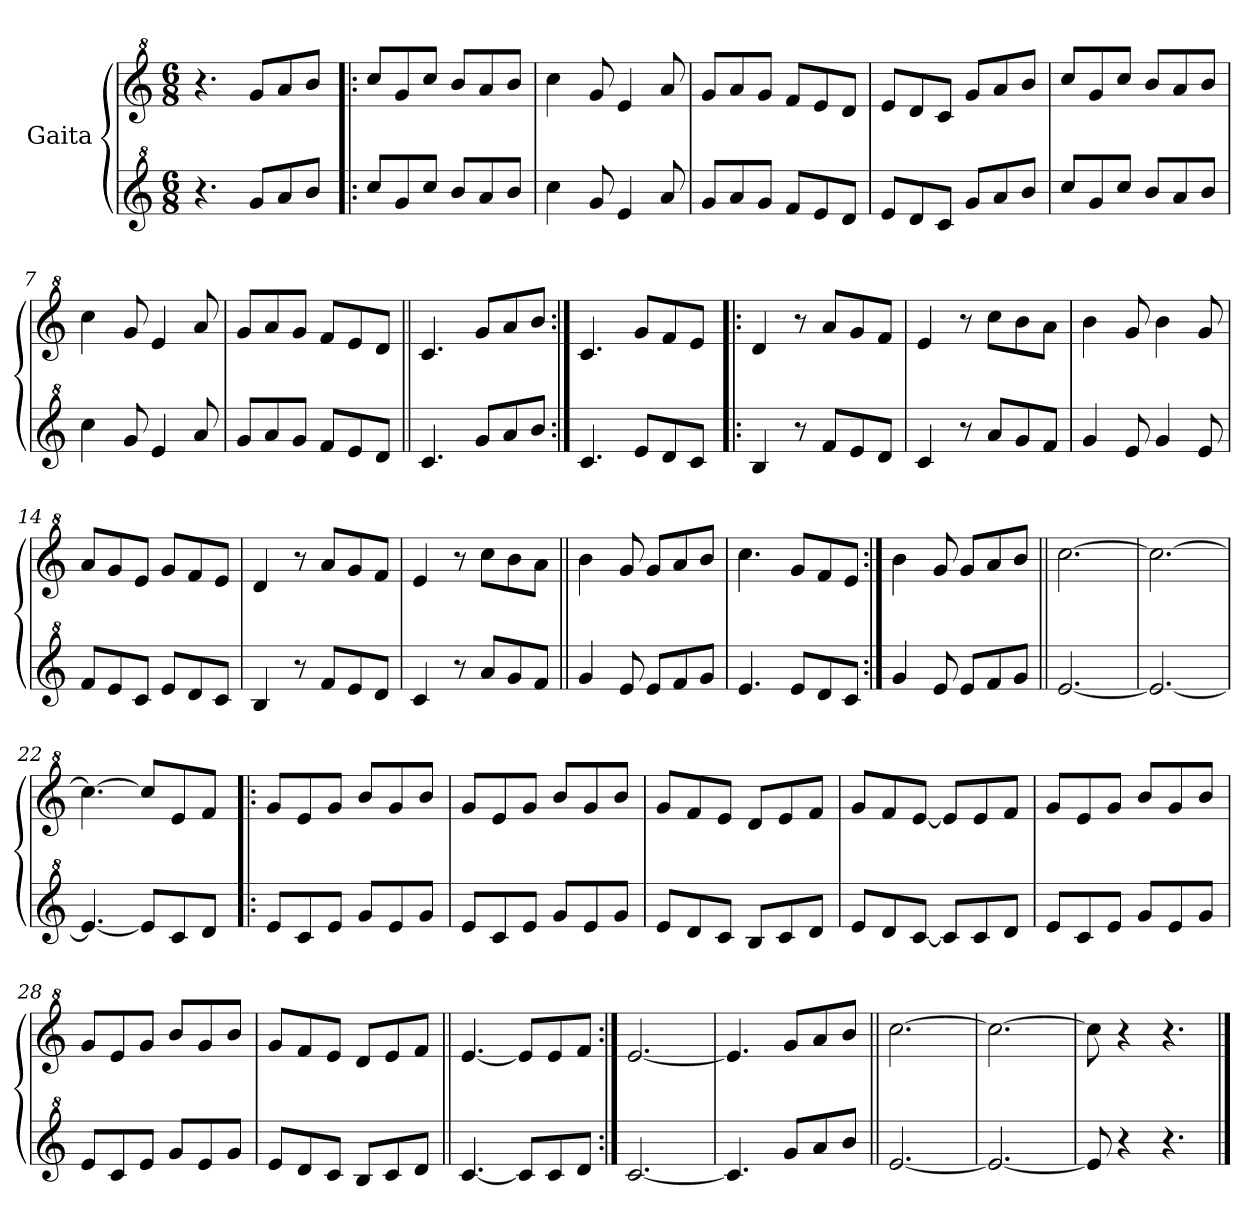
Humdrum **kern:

**kern	**kern
*part2	*part1
*staff2	*staff1
*I"Gaita	*I"Gaita
*clefG^2	*clefG^2
*k[]	*k[]
*M6/8	*M6/8
*MM216	*MM216
=1	=1
4.r	4.r
8gg/L	8gg/L
8aa/	8aa/
8bb/J	8bb/J
=2!|:	=2!|:
8ccc/L	8ccc/L
8gg/	8gg/
8ccc/J	8ccc/J
8bb/L	8bb/L
8aa/	8aa/
8bb/J	8bb/J
=3	=3
4ccc\	4ccc\
8gg/	8gg/
4ee/	4ee/
8aa/	8aa/
=4	=4
8gg/L	8gg/L
8aa/	8aa/
8gg/J	8gg/J
8ff/L	8ff/L
8ee/	8ee/
8dd/J	8dd/J
=5	=5
8ee/L	8ee/L
8dd/	8dd/
8cc/J	8cc/J
8gg/L	8gg/L
8aa/	8aa/
8bb/J	8bb/J
=6	=6
8ccc/L	8ccc/L
8gg/	8gg/
8ccc/J	8ccc/J
8bb/L	8bb/L
8aa/	8aa/
8bb/J	8bb/J
=7	=7
4ccc\	4ccc\
8gg/	8gg/
4ee/	4ee/
8aa/	8aa/
!!LO:LB:g=z
=8	=8
8gg/L	8gg/L
8aa/	8aa/
8gg/J	8gg/J
8ff/L	8ff/L
8ee/	8ee/
8dd/J	8dd/J
=9||	=9||
4.cc/	4.cc/
8gg/L	8gg/L
8aa/	8aa/
8bb/J	8bb/J
=10:|!	=10:|!
4.cc/	4.cc/
8ee/L	8gg/L
8dd/	8ff/
8cc/J	8ee/J
=11!|:	=11!|:
4b/	4dd/
8r	8r
8ff/L	8aa/L
8ee/	8gg/
8dd/J	8ff/J
=12	=12
4cc/	4ee/
8r	8r
8aa/L	8ccc\L
8gg/	8bb\
8ff/J	8aa\J
=13	=13
4gg/	4bb\
8ee/	8gg/
4gg/	4bb\
8ee/	8gg/
=14	=14
8ff/L	8aa/L
8ee/	8gg/
8cc/J	8ee/J
8ee/L	8gg/L
8dd/	8ff/
8cc/J	8ee/J
=15	=15
4b/	4dd/
8r	8r
8ff/L	8aa/L
8ee/	8gg/
8dd/J	8ff/J
!!LO:LB:g=z
=16	=16
4cc/	4ee/
8r	8r
8aa/L	8ccc\L
8gg/	8bb\
8ff/J	8aa\J
=17||	=17||
4gg/	4bb\
8ee/	8gg/
8ee/L	8gg/L
8ff/	8aa/
8gg/J	8bb/J
=18	=18
4.ee/	4.ccc\
8ee/L	8gg/L
8dd/	8ff/
8cc/J	8ee/J
=19:|!	=19:|!
4gg/	4bb\
8ee/	8gg/
8ee/L	8gg/L
8ff/	8aa/
8gg/J	8bb/J
=20||	=20||
[2.ee/	[2.ccc\
=21	=21
2.ee/_	2.ccc\_
=22	=22
4.ee/_	4.ccc\_
8ee/L]	8ccc/L]
8cc/	8ee/
8dd/J	8ff/J
=23!|:	=23!|:
8ee/L	8gg/L
8cc/	8ee/
8ee/J	8gg/J
8gg/L	8bb/L
8ee/	8gg/
8gg/J	8bb/J
=24	=24
8ee/L	8gg/L
8cc/	8ee/
8ee/J	8gg/J
8gg/L	8bb/L
8ee/	8gg/
8gg/J	8bb/J
!!LO:LB:g=z
=25	=25
8ee/L	8gg/L
8dd/	8ff/
8cc/J	8ee/J
8b/L	8dd/L
8cc/	8ee/
8dd/J	8ff/J
=26	=26
8ee/L	8gg/L
8dd/	8ff/
[8cc/J	[8ee/J
8cc/L]	8ee/L]
8cc/	8ee/
8dd/J	8ff/J
=27	=27
8ee/L	8gg/L
8cc/	8ee/
8ee/J	8gg/J
8gg/L	8bb/L
8ee/	8gg/
8gg/J	8bb/J
=28	=28
8ee/L	8gg/L
8cc/	8ee/
8ee/J	8gg/J
8gg/L	8bb/L
8ee/	8gg/
8gg/J	8bb/J
=29	=29
8ee/L	8gg/L
8dd/	8ff/
8cc/J	8ee/J
8b/L	8dd/L
8cc/	8ee/
8dd/J	8ff/J
=30||	=30||
[4.cc/	[4.ee/
8cc/L]	8ee/L]
8cc/	8ee/
8dd/J	8ff/J
=31:|!	=31:|!
[2.cc/	[2.ee/
=32	=32
4.cc/]	4.ee/]
8gg/L	8gg/L
8aa/	8aa/
8bb/J	8bb/J
!!LO:LB:g=z
=33||	=33||
[2.ee/	[2.ccc\
=34	=34
2.ee/_	2.ccc\_
=35	=35
8ee/]	8ccc\]
4r	4r
4.r	4.r
==	==
*-	*-
